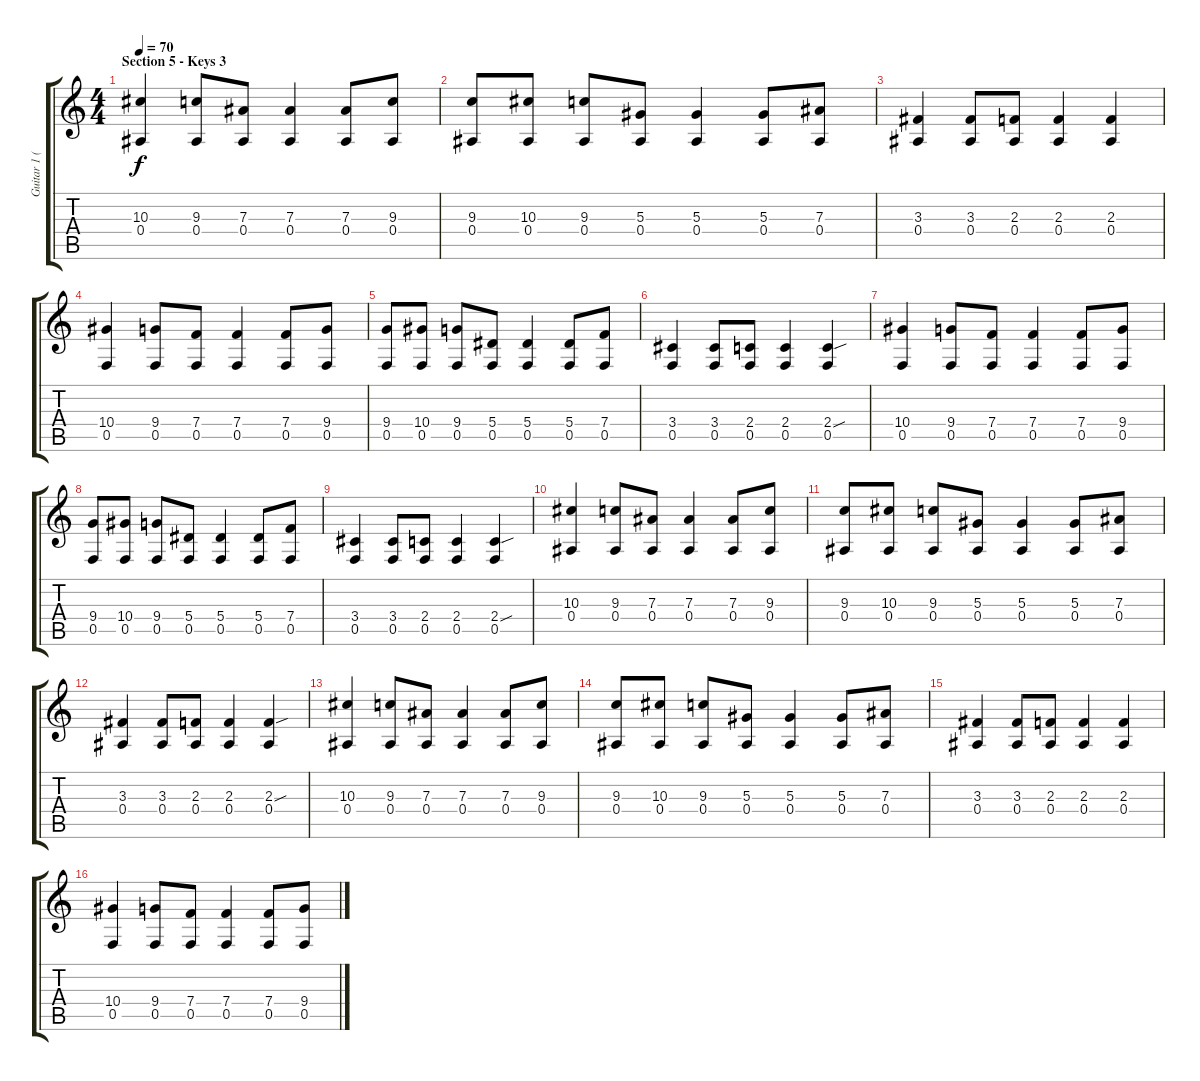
\track ("Guitar 1 (Distortion)" "Guitar 1 (") {instrument distortionguitar}
\staff {score tabs}
\tuning (C4 G3 Eb3 Bb2 F2 C2) {hide}
\ts (4 4)
\section ("" "Section 5 - Keys 3")
\tempo 70
\clef g2
\ks c
(10.3 0.4).4{dy f} (9.3 0.4).8 (7.3 0.4).8 (7.3 0.4).4 (7.3 0.4).8 (9.3 0.4).8 |
(9.3 0.4).8 (10.3 0.4).8 (9.3 0.4).8 (5.3 0.4).8 (5.3 0.4).4 (5.3 0.4).8 (7.3 0.4).8 |
(3.3 0.4).4 (3.3 0.4).8 (2.3 0.4).8 (2.3 0.4).4 (2.3 0.4).4 |
(10.4 0.5).4 (9.4 0.5).8 (7.4 0.5).8 (7.4 0.5).4 (7.4 0.5).8 (9.4 0.5).8 |
(9.4 0.5).8 (10.4 0.5).8 (9.4 0.5).8 (5.4 0.5).8 (5.4 0.5).4 (5.4 0.5).8 (7.4 0.5).8 |
(3.4 0.5).4 (3.4 0.5).8 (2.4 0.5).8 (2.4 0.5).4 (2.4{sou} 0.5).4 |
(10.4 0.5).4 (9.4 0.5).8 (7.4 0.5).8 (7.4 0.5).4 (7.4 0.5).8 (9.4 0.5).8 |
(9.4 0.5).8 (10.4 0.5).8 (9.4 0.5).8 (5.4 0.5).8 (5.4 0.5).4 (5.4 0.5).8 (7.4 0.5).8 |
(3.4 0.5).4 (3.4 0.5).8 (2.4 0.5).8 (2.4 0.5).4 (2.4{sou} 0.5).4 |
(10.3 0.4).4 (9.3 0.4).8 (7.3 0.4).8 (7.3 0.4).4 (7.3 0.4).8 (9.3 0.4).8 |
(9.3 0.4).8 (10.3 0.4).8 (9.3 0.4).8 (5.3 0.4).8 (5.3 0.4).4 (5.3 0.4).8 (7.3 0.4).8 |
(3.3 0.4).4 (3.3 0.4).8 (2.3 0.4).8 (2.3 0.4).4 (2.3{sou} 0.4).4 |
(10.3 0.4).4 (9.3 0.4).8 (7.3 0.4).8 (7.3 0.4).4 (7.3 0.4).8 (9.3 0.4).8 |
(9.3 0.4).8 (10.3 0.4).8 (9.3 0.4).8 (5.3 0.4).8 (5.3 0.4).4 (5.3 0.4).8 (7.3 0.4).8 |
(3.3 0.4).4 (3.3 0.4).8 (2.3 0.4).8 (2.3 0.4).4 (2.3 0.4).4 |
(10.4 0.5).4 (9.4 0.5).8 (7.4 0.5).8 (7.4 0.5).4 (7.4 0.5).8 (9.4 0.5).8
